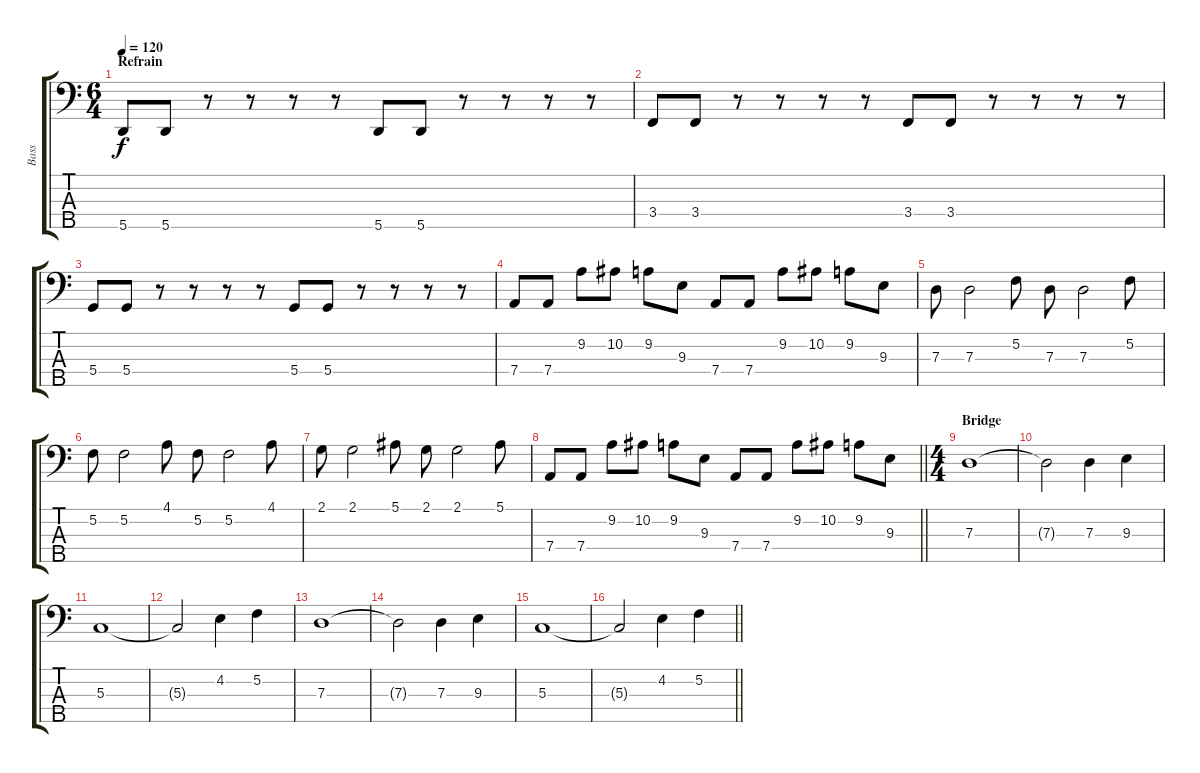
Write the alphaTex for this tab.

\track ("Bass" "Bass") {instrument electricbassfinger}
\staff {score tabs}
\tuning (F2 C2 G1 D1 A0) {hide}
\ts (6 4)
\section ("" "Refrain")
\tempo 120
\clef f4
\ks c
5.5.8{dy f} 5.5.8 r.8 r.8 r.8 r.8 5.5.8 5.5.8 r.8 r.8 r.8 r.8 |
3.4.8 3.4.8 r.8 r.8 r.8 r.8 3.4.8 3.4.8 r.8 r.8 r.8 r.8 |
5.4.8 5.4.8 r.8 r.8 r.8 r.8 5.4.8 5.4.8 r.8 r.8 r.8 r.8 |
7.4.8 7.4.8 9.2.8 10.2.8 9.2.8 9.3.8 7.4.8 7.4.8 9.2.8 10.2.8 9.2.8 9.3.8 |
7.3.8 7.3.2 5.2.8 7.3.8 7.3.2 5.2.8 |
5.2.8 5.2.2 4.1.8 5.2.8 5.2.2 4.1.8 |
2.1.8 2.1.2 5.1.8 2.1.8 2.1.2 5.1.8 |
\barLineRight lightlight
7.4.8 7.4.8 9.2.8 10.2.8 9.2.8 9.3.8 7.4.8 7.4.8 9.2.8 10.2.8 9.2.8 9.3.8 |
\ts (4 4)
\section ("" "Bridge")
7.3.1 |
7.3{t}.2 7.3.4 9.3.4 |
5.3.1 |
5.3{t}.2 4.2.4 5.2.4 |
7.3.1 |
7.3{t}.2 7.3.4 9.3.4 |
5.3.1 |
\barLineRight lightlight
5.3{t}.2 4.2.4 5.2.4
